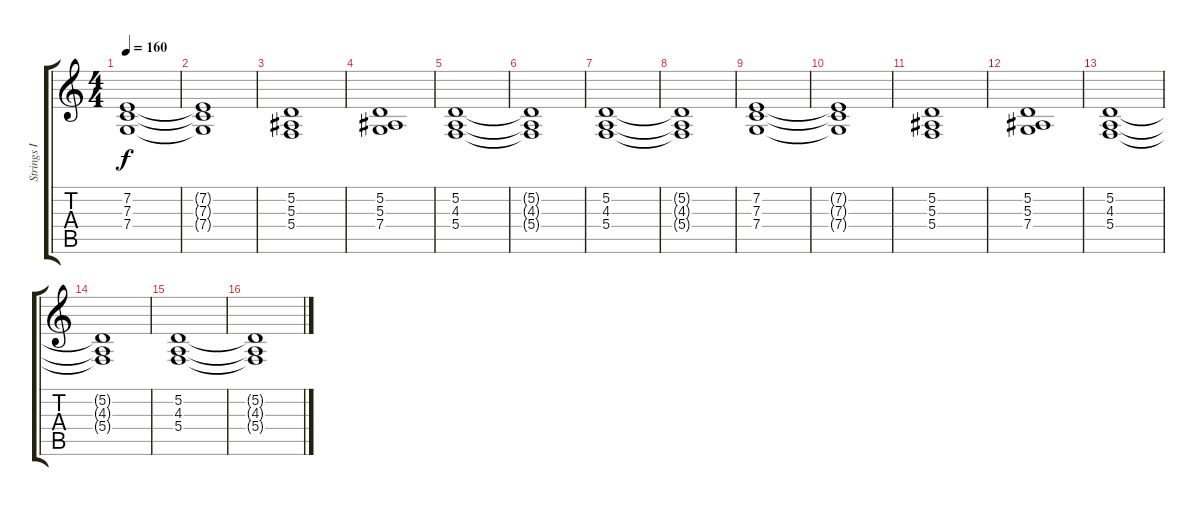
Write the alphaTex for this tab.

\track ("Strings I" "Strings I") {instrument stringensemble1}
\staff {score tabs}
\tuning (D4 A3 F3 C3 G2 D2) {hide}
\ts (4 4)
\tempo 160
\clef g2
\ks c
(7.2 7.3 7.4).1{dy f} |
(7.2{t} 7.3{t} 7.4{t}).1 |
(5.2 5.3 5.4).1 |
(5.2 5.3 7.4).1 |
(5.2 4.3 5.4).1 |
(5.2{t} 4.3{t} 5.4{t}).1 |
(5.2 4.3 5.4).1 |
(5.2{t} 4.3{t} 5.4{t}).1 |
(7.2 7.3 7.4).1 |
(7.2{t} 7.3{t} 7.4{t}).1 |
(5.2 5.3 5.4).1 |
(5.2 5.3 7.4).1 |
(5.2 4.3 5.4).1 |
(5.2{t} 4.3{t} 5.4{t}).1 |
(5.2 4.3 5.4).1 |
(5.2{t} 4.3{t} 5.4{t}).1
